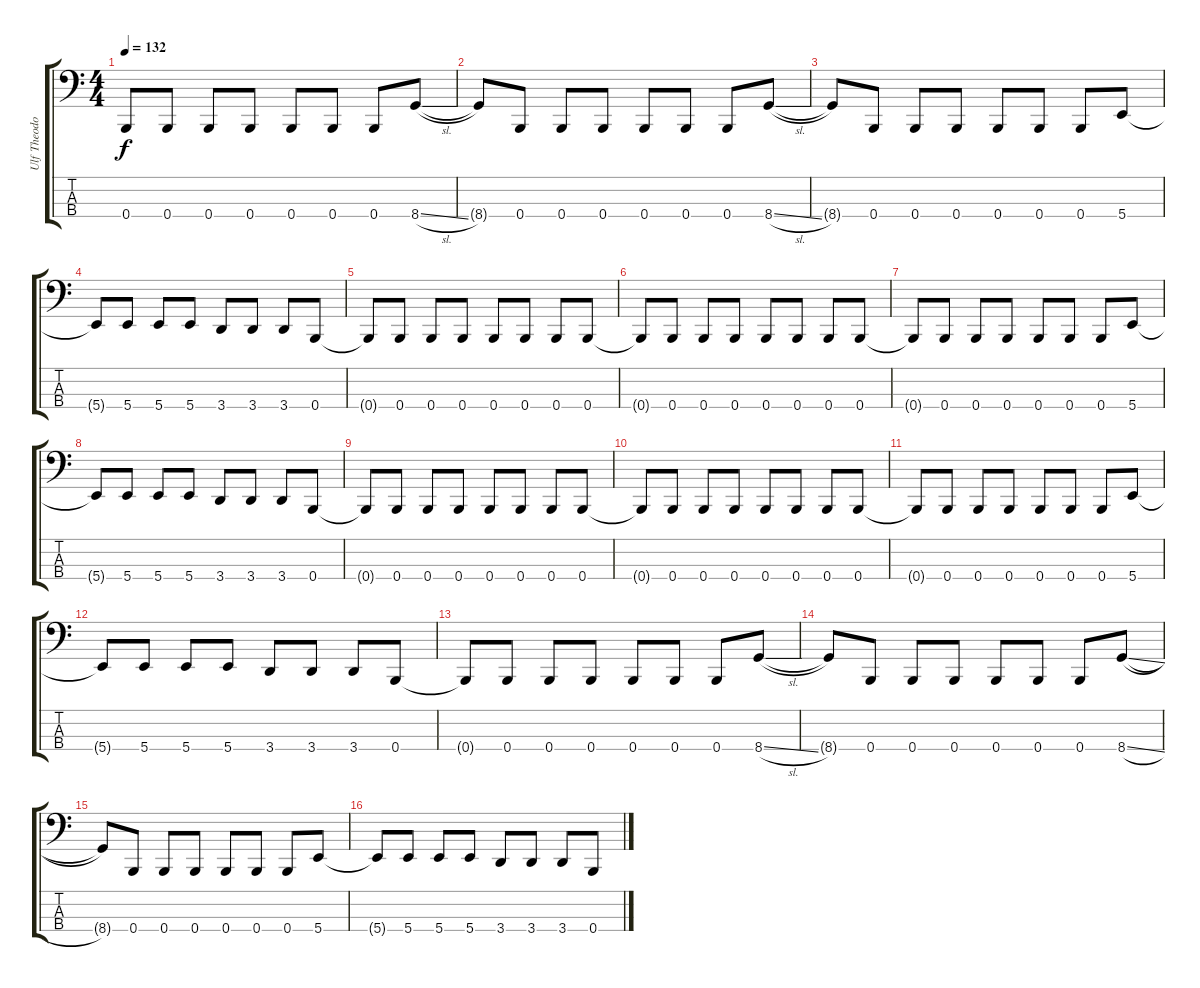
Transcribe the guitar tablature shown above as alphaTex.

\track ("Ulf Theodor Schwadorf (Bass Guitar)" "Ulf Theodo") {instrument electricbassfinger}
\staff {score tabs}
\tuning (D2 A1 E1 B0) {hide}
\ts (4 4)
\tempo 132
\clef f4
\ks c
0.4{t}.8{dy f} 0.4.8 0.4.8 0.4.8 0.4.8 0.4.8 0.4.8 8.4{sl}.8 |
8.4{t}.8 0.4.8 0.4.8 0.4.8 0.4.8 0.4.8 0.4.8 8.4{sl}.8 |
8.4{t}.8 0.4.8 0.4.8 0.4.8 0.4.8 0.4.8 0.4.8 5.4.8 |
5.4{t}.8 5.4.8 5.4.8 5.4.8 3.4.8 3.4.8 3.4.8 0.4.8 |
0.4{t}.8 0.4.8 0.4.8 0.4.8 0.4.8 0.4.8 0.4.8 0.4.8 |
0.4{t}.8 0.4.8 0.4.8 0.4.8 0.4.8 0.4.8 0.4.8 0.4.8 |
0.4{t}.8 0.4.8 0.4.8 0.4.8 0.4.8 0.4.8 0.4.8 5.4.8 |
5.4{t}.8 5.4.8 5.4.8 5.4.8 3.4.8 3.4.8 3.4.8 0.4.8 |
0.4{t}.8 0.4.8 0.4.8 0.4.8 0.4.8 0.4.8 0.4.8 0.4.8 |
0.4{t}.8 0.4.8 0.4.8 0.4.8 0.4.8 0.4.8 0.4.8 0.4.8 |
0.4{t}.8 0.4.8 0.4.8 0.4.8 0.4.8 0.4.8 0.4.8 5.4.8 |
5.4{t}.8 5.4.8 5.4.8 5.4.8 3.4.8 3.4.8 3.4.8 0.4.8 |
0.4{t}.8 0.4.8 0.4.8 0.4.8 0.4.8 0.4.8 0.4.8 8.4{sl}.8 |
8.4{t}.8 0.4.8 0.4.8 0.4.8 0.4.8 0.4.8 0.4.8 8.4{sl}.8 |
8.4{t}.8 0.4.8 0.4.8 0.4.8 0.4.8 0.4.8 0.4.8 5.4.8 |
5.4{t}.8 5.4.8 5.4.8 5.4.8 3.4.8 3.4.8 3.4.8 0.4.8
